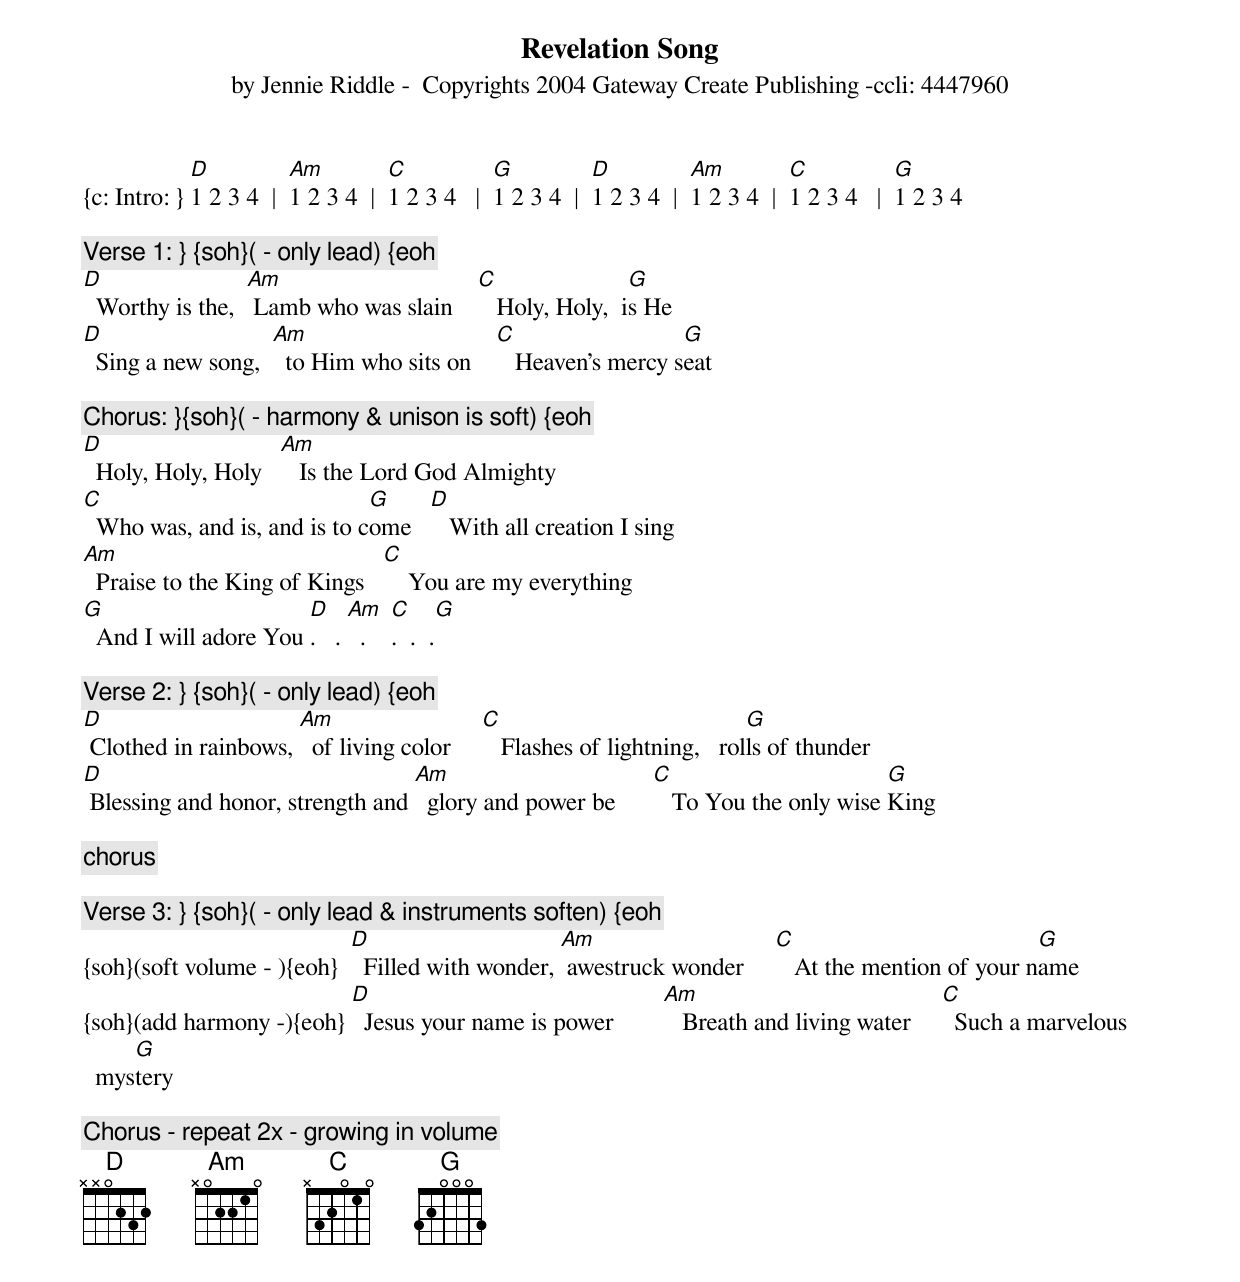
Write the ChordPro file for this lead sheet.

{title:Revelation Song}
{subtitle: by Jennie Riddle -  Copyrights 2004 Gateway Create Publishing -ccli: 4447960}
{c: Intro: } [D]1 2 3 4  |  [Am]1 2 3 4  |  [C]1 2 3 4   |  [G]1 2 3 4  |  [D]1 2 3 4  |  [Am]1 2 3 4  |  [C]1 2 3 4   |  [G]1 2 3 4

{c: Verse 1: } {soh}( - only lead) {eoh}
[D]  Worthy is the,  [Am] Lamb who was slain    [C]   Holy, Holy,  i[G]s He
[D]  Sing a new song,  [Am]  to Him who sits on    [C]   Heaven's mercy s[G]eat

{c: Chorus: }{soh}( - harmony & unison is soft) {eoh}
[D]  Holy, Holy, Holy   [Am]   Is the Lord God Almighty
[C]  Who was, and is, and is to c[G]ome   [D]   With all creation I sing
[Am]  Praise to the King of Kings   [C]    You are my everything
[G]  And I will adore You [D].   . [Am]  .    [C].  .  .[G]

{c: Verse 2: } {soh}( - only lead) {eoh}
[D] Clothed in rainbows, [Am]  of living color     [C]   Flashes of lightning,   rol[G]ls of thunder
[D] Blessing and honor, strength and [Am]  glory and power be      [C]   To You the only wise [G]King

{c: chorus }

{c: Verse 3: } {soh}( - only lead & instruments soften) {eoh}
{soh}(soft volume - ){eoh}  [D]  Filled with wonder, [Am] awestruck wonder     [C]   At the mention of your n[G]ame
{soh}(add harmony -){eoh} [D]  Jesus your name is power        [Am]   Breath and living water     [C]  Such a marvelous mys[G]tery

{c: Chorus - repeat 2x - growing in volume }
